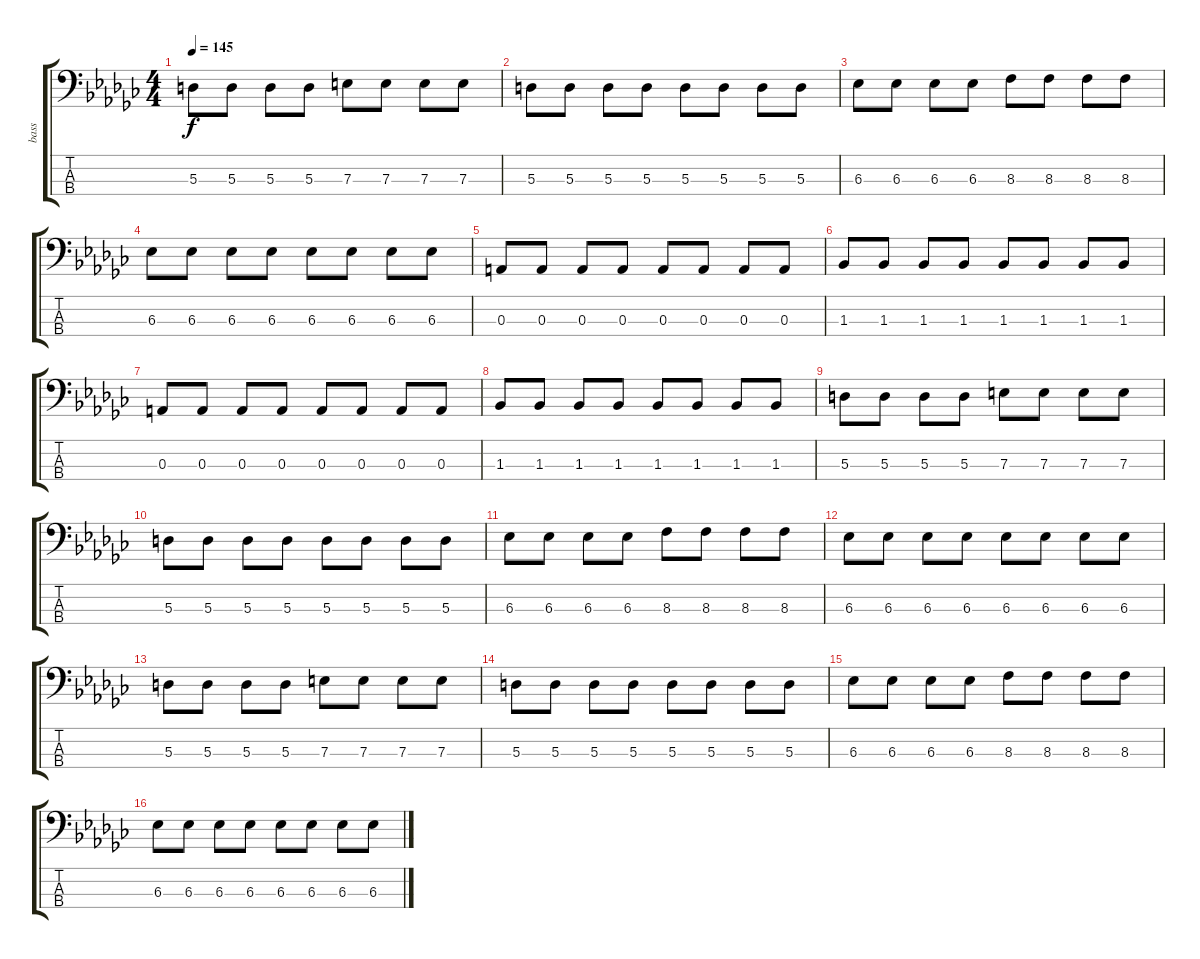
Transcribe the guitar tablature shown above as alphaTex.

\track ("bass" "bass") {instrument slapbass2}
\staff {score tabs}
\tuning (G2 D2 A1 E1) {hide}
\ts (4 4)
\tempo 145
\clef f4
\ks gb
5.3.8{dy f} 5.3.8 5.3.8 5.3.8 7.3.8 7.3.8 7.3.8 7.3.8 |
5.3.8 5.3.8 5.3.8 5.3.8 5.3.8 5.3.8 5.3.8 5.3.8 |
6.3.8 6.3.8 6.3.8 6.3.8 8.3.8 8.3.8 8.3.8 8.3.8 |
6.3.8 6.3.8 6.3.8 6.3.8 6.3.8 6.3.8 6.3.8 6.3.8 |
0.3.8 0.3.8 0.3.8 0.3.8 0.3.8 0.3.8 0.3.8 0.3.8 |
1.3.8 1.3.8 1.3.8 1.3.8 1.3.8 1.3.8 1.3.8 1.3.8 |
0.3.8 0.3.8 0.3.8 0.3.8 0.3.8 0.3.8 0.3.8 0.3.8 |
1.3.8 1.3.8 1.3.8 1.3.8 1.3.8 1.3.8 1.3.8 1.3.8 |
5.3.8 5.3.8 5.3.8 5.3.8 7.3.8 7.3.8 7.3.8 7.3.8 |
5.3.8 5.3.8 5.3.8 5.3.8 5.3.8 5.3.8 5.3.8 5.3.8 |
6.3.8 6.3.8 6.3.8 6.3.8 8.3.8 8.3.8 8.3.8 8.3.8 |
6.3.8 6.3.8 6.3.8 6.3.8 6.3.8 6.3.8 6.3.8 6.3.8 |
5.3.8 5.3.8 5.3.8 5.3.8 7.3.8 7.3.8 7.3.8 7.3.8 |
5.3.8 5.3.8 5.3.8 5.3.8 5.3.8 5.3.8 5.3.8 5.3.8 |
6.3.8 6.3.8 6.3.8 6.3.8 8.3.8 8.3.8 8.3.8 8.3.8 |
6.3.8 6.3.8 6.3.8 6.3.8 6.3.8 6.3.8 6.3.8 6.3.8
